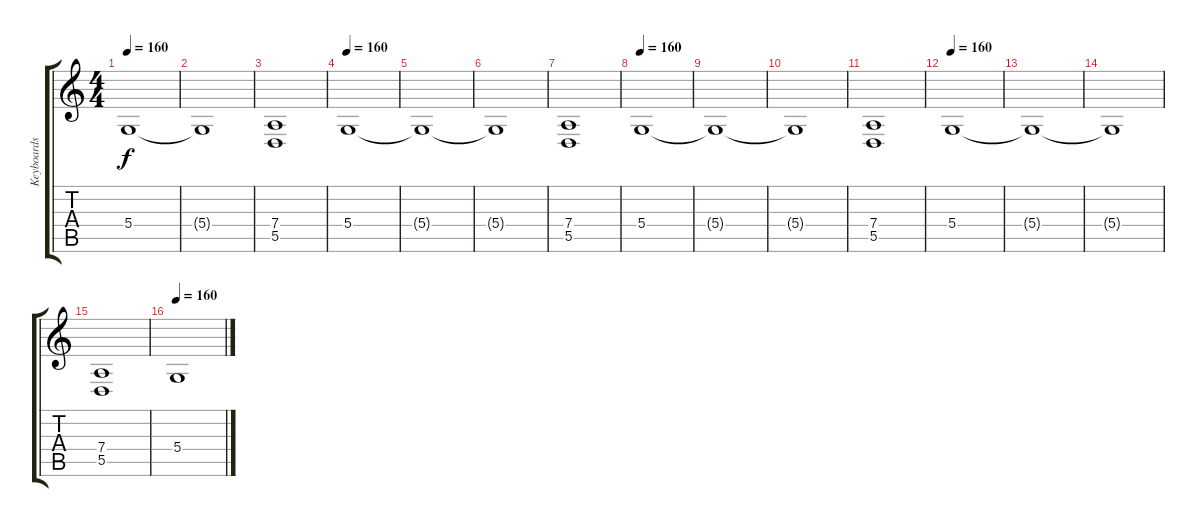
\track ("Keyboards" "Keyboards") {instrument stringensemble1}
\staff {score tabs}
\tuning (E4 B3 G3 D3 A2 E2) {hide}
\ts (4 4)
\tempo 160
\clef g2
\ks c
5.4{t}.1{dy f} |
5.4{t}.1 |
(7.4 5.5).1 |
\tempo 160
5.4.1 |
5.4{t}.1 |
5.4{t}.1 |
(7.4 5.5).1 |
\tempo 160
5.4.1 |
5.4{t}.1 |
5.4{t}.1 |
(7.4 5.5).1 |
\tempo 160
5.4.1 |
5.4{t}.1 |
5.4{t}.1 |
(7.4 5.5).1 |
\tempo 160
5.4.1
